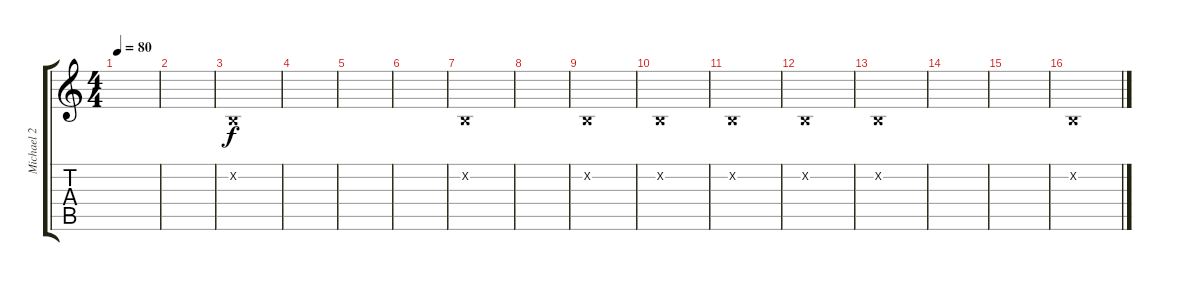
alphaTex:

\track ("Michael 2" "Michael 2") {instrument synthstrings1}
\staff {score tabs}
\tuning (E4 B3 G3 D3 A2 E2) {hide}
\ts (4 4)
\tempo 80
\clef g2
\ks c
|
|
0.2{x}.1 |
|
|
|
0.2{x}.1 |
|
0.2{x}.1 |
0.2{x}.1 |
0.2{x}.1 |
0.2{x}.1 |
0.2{x}.1 |
|
|
0.2{x}.1
